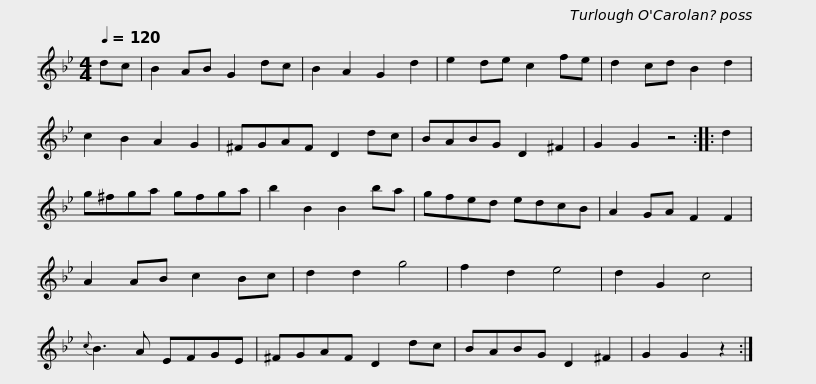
X:1
L:1/8
Q:1/4=120
M:4/4
I:linebreak $
K:Bb
V:1 treble
V:1
 dc | B2 AB G2 dc | B2 A2 G2 d2 | e2 de c2 fe | d2 cd B2 d2 | %5
 c2 B2 A2 G2 | ^FGAF D2 dc | BABG D2 ^F2 |$ G2 G2 z4 :: d2 | %10
 g^fga gfga | b2 B2 B2 ba | gfed edcB | A2 GA F2 F2 | A2 AB c2 Bc | %15
 d2 d2 g4 |$ f2 d2 e4 | d2 G2 c4 |{c} B3 A EFGE | ^FGAF D2 dc | %20
 BABG D2 ^F2 | G2 G2 z2 :| %22
